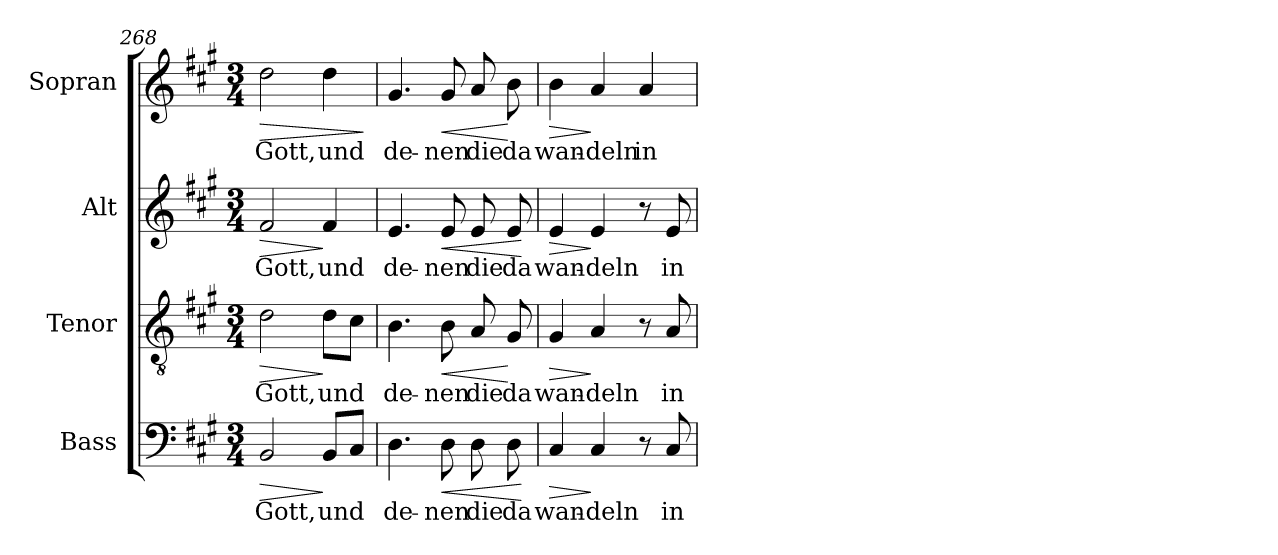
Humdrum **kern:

**kern	**text	**dynam	**kern	**text	**dynam	**kern	**text	**dynam	**kern	**text	**dynam
*part4	*part4	*part4	*part3	*part3	*part3	*part2	*part2	*part2	*part1	*part1	*part1
*staff4	*staff4	*staff4	*staff3	*staff3	*staff3	*staff2	*staff2	*staff2	*staff1	*staff1	*staff1
*I"Bass	*	*	*I"Tenor	*	*	*I"Alt	*	*	*I"Sopran	*	*
*I'B.	*	*	*I'T.	*	*	*I'A.	*	*	*I'S.	*	*
!!LO:LB:g=z
*clefF4	*	*	*clefGv2	*	*	*clefG2	*	*	*clefG2	*	*
*k[f#c#g#]	*	*	*k[f#c#g#]	*	*	*k[f#c#g#]	*	*	*k[f#c#g#]	*	*
*A:	*	*	*A:	*	*	*A:	*	*	*A:	*	*
*M3/4	*	*	*M3/4	*	*	*M3/4	*	*	*M3/4	*	*
=268	=268	=268	=268	=268	=268	=268	=268	=268	=268	=268	=268
!	!LO:LY:b	!LO:HP:b	!	!LO:LY:b	!LO:HP:b	!	!LO:LY:b	!LO:HP:b	!	!LO:LY:b	!LO:HP:b
2BB/	Gott,	>	2d\	Gott,	>	2f#/	Gott,	>	2dd\	Gott,	>
!	!LO:LY:b	!	!	!LO:LY:b	!	!	!LO:LY:b	!	!	!LO:LY:b	!
8BB/L	und	]	8d\L	und	]	4f#/	und	]	4dd\	und	.
8C#/J	.	.	8c#\J	.	.	.	.	.	.	.	.
.	.	.	.	.	.	.	.	.	.	.	]
=269	=269	=269	=269	=269	=269	=269	=269	=269	=269	=269	=269
!	!LO:LY:b	!	!	!LO:LY:b	!	!	!LO:LY:b	!	!	!LO:LY:b	!
4.D\	de-	.	4.B\	de-	.	4.e/	de-	.	4.g#/	de-	.
!	!LO:LY:b	!LO:HP:b	!	!LO:LY:b	!LO:HP:b	!	!LO:LY:b	!LO:HP:b	!	!LO:LY:b	!LO:HP:b
8D\	-nen	<	8B\	-nen	<	8e/	-nen	<	8g#/	-nen	<
!	!LO:LY:b	!	!	!LO:LY:b	!	!	!LO:LY:b	!	!	!LO:LY:b	!
8D\	die	.	8A/	die	.	8e/	die	.	8a/	die	.
!	!LO:LY:b	!	!	!LO:LY:b	!	!	!LO:LY:b	!	!	!LO:LY:b	!
8D\	da	.	8G#/	da	[	8e/	da	.	8b\	da	[
.	.	[	.	.	.	.	.	[	.	.	.
=270	=270	=270	=270	=270	=270	=270	=270	=270	=270	=270	=270
!	!LO:LY:b	!LO:HP:b	!	!LO:LY:b	!LO:HP:b	!	!LO:LY:b	!LO:HP:b	!	!LO:LY:b	!LO:HP:b
4C#/	wan-	>	4G#/	wan-	>	4e/	wan-	>	4b\	wan-	>
!	!LO:LY:b	!	!	!LO:LY:b	!	!	!LO:LY:b	!	!	!LO:LY:b	!
4C#/	-deln	]	4A/	-deln	]	4e/	-deln	]	4a/	-deln	]
!	!	!	!	!	!	!	!	!	!	!LO:LY:b	!
8r	.	.	8r	.	.	8r	.	.	4a/	in	.
!	!LO:LY:b	!	!	!LO:LY:b	!	!	!LO:LY:b	!	!	!	!
8C#/	in	.	8A/	in	.	8e/	in	.	.	.	.
=	=	=	=	=	=	=	=	=	=	=	=
*-	*-	*-	*-	*-	*-	*-	*-	*-	*-	*-	*-
